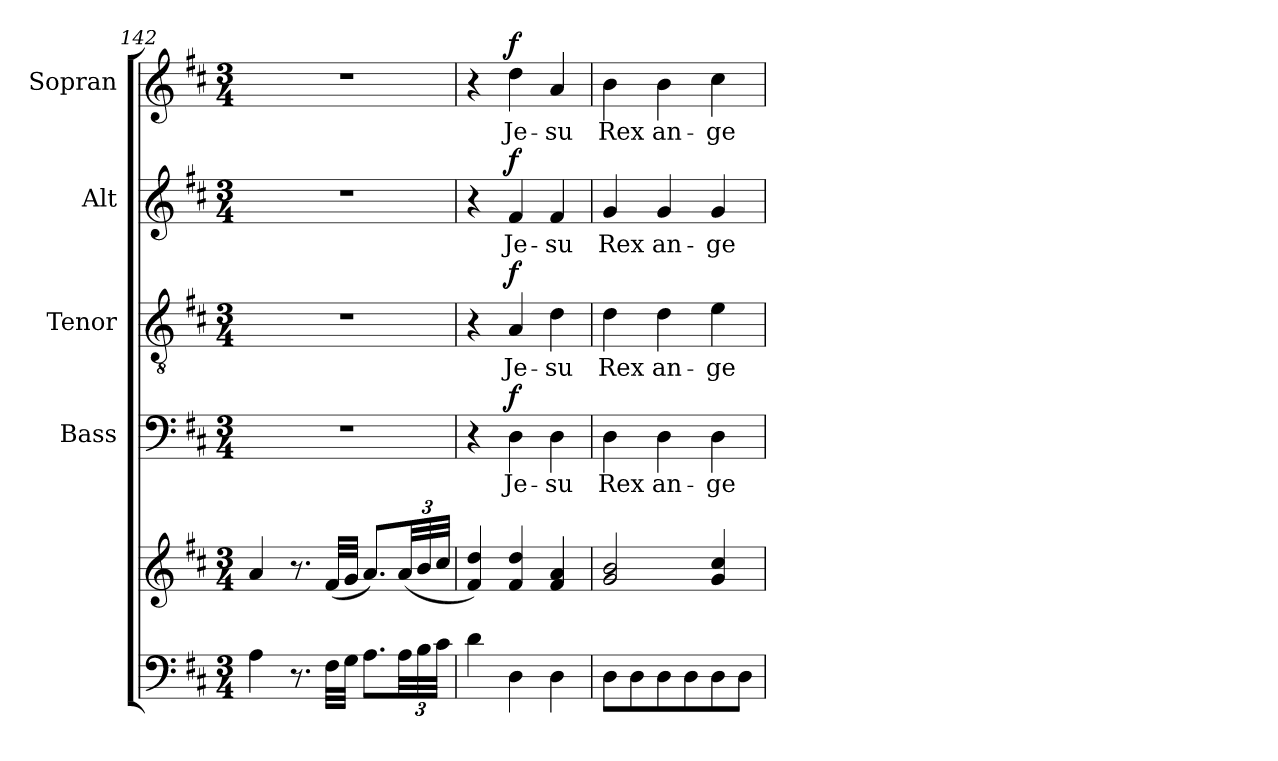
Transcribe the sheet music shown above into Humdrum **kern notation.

**kern	**kern	**kern	**text	**dynam	**kern	**text	**dynam	**kern	**text	**dynam	**kern	**text	**dynam
*part5	*part5	*part4	*part4	*part4	*part3	*part3	*part3	*part2	*part2	*part2	*part1	*part1	*part1
*staff6	*staff5	*staff4	*staff4	*staff4	*staff3	*staff3	*staff3	*staff2	*staff2	*staff2	*staff1	*staff1	*staff1
*	*	*I"Bass	*	*	*I"Tenor	*	*	*I"Alt	*	*	*I"Sopran	*	*
*	*	*I'B.	*	*	*I'T.	*	*	*I'A.	*	*	*I'S.	*	*
*clefF4	*clefG2	*clefF4	*	*	*clefGv2	*	*	*clefG2	*	*	*clefG2	*	*
*k[f#c#]	*k[f#c#]	*k[f#c#]	*	*	*k[f#c#]	*	*	*k[f#c#]	*	*	*k[f#c#]	*	*
*D:	*D:	*D:	*	*	*D:	*	*	*D:	*	*	*D:	*	*
*M3/4	*M3/4	*M3/4	*	*	*M3/4	*	*	*M3/4	*	*	*M3/4	*	*
=142	=142	=142	=142	=142	=142	=142	=142	=142	=142	=142	=142	=142	=142
4A\	4a/	2.r	.	.	2.r	.	.	2.r	.	.	2.r	.	.
8.r	8.r	.	.	.	.	.	.	.	.	.	.	.	.
32F#\LLL	(<32f#/LLL	.	.	.	.	.	.	.	.	.	.	.	.
32G\JJJ	32g/JJJ	.	.	.	.	.	.	.	.	.	.	.	.
8.A\L	8.a/L)	.	.	.	.	.	.	.	.	.	.	.	.
48A\LL	(<48a/LL	.	.	.	.	.	.	.	.	.	.	.	.
48B\	48b/	.	.	.	.	.	.	.	.	.	.	.	.
48c#\JJJ	48cc#/JJJ	.	.	.	.	.	.	.	.	.	.	.	.
=143	=143	=143	=143	=143	=143	=143	=143	=143	=143	=143	=143	=143	=143
4d\	4f#/ 4dd/)	4r	.	.	4r	.	.	4r	.	.	4r	.	.
!	!	!	!LO:LY:b	!LO:DY:a	!	!LO:LY:b	!LO:DY:a	!	!LO:LY:b	!LO:DY:a	!	!LO:LY:b	!LO:DY:a
4D\	4f#/ 4dd/	4D\	Je-	f	4A/	Je-	f	4f#/	Je-	f	4dd\	Je-	f
!	!	!	!LO:LY:b	!	!	!LO:LY:b	!	!	!LO:LY:b	!	!	!LO:LY:b	!
4D\	4f#/ 4a/	4D\	-su	.	4d\	-su	.	4f#/	-su	.	4a/	-su	.
=144	=144	=144	=144	=144	=144	=144	=144	=144	=144	=144	=144	=144	=144
!	!	!	!LO:LY:b	!	!	!LO:LY:b	!	!	!LO:LY:b	!	!	!LO:LY:b	!
8D\L	2g/ 2b/	4D\	Rex	.	4d\	Rex	.	4g/	Rex	.	4b\	Rex	.
8D\	.	.	.	.	.	.	.	.	.	.	.	.	.
!	!	!	!LO:LY:b	!	!	!LO:LY:b	!	!	!LO:LY:b	!	!	!LO:LY:b	!
8D\	.	4D\	an-	.	4d\	an-	.	4g/	an-	.	4b\	an-	.
8D\	.	.	.	.	.	.	.	.	.	.	.	.	.
!	!	!	!LO:LY:b	!	!	!LO:LY:b	!	!	!LO:LY:b	!	!	!LO:LY:b	!
8D\	4g/ 4cc#/	4D\	-ge-	.	4e\	-ge-	.	4g/	-ge-	.	4cc#\	-ge-	.
8D\J	.	.	.	.	.	.	.	.	.	.	.	.	.
=	=	=	=	=	=	=	=	=	=	=	=	=	=
*-	*-	*-	*-	*-	*-	*-	*-	*-	*-	*-	*-	*-	*-
